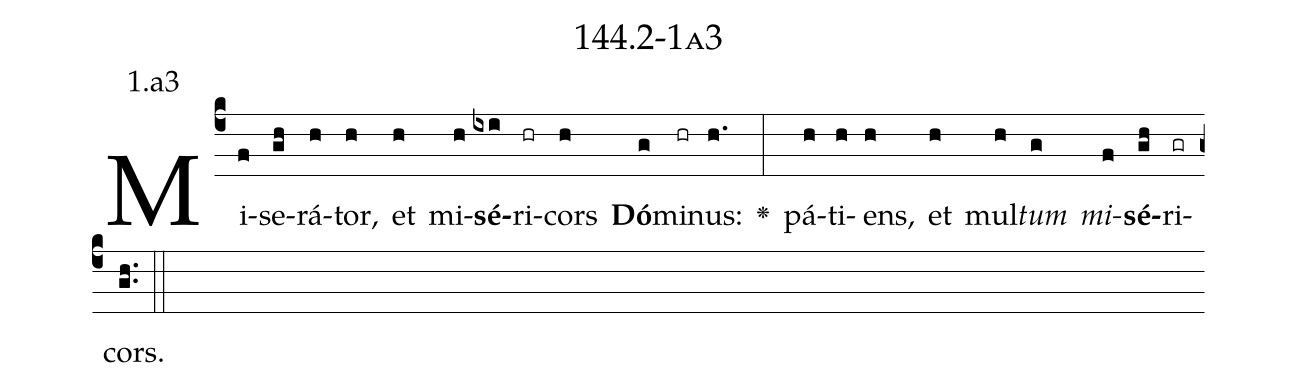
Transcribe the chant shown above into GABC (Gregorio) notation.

name: 144.2-1a3;
annotation: 1.a3;
%%
(c4)Mi(f)se(gh)rá(h)tor,(h) et(h) mi(h)<b>sé</b>(ixi)ri(hr)cors(h) <b>Dó</b>(g)mi(hr)nus:(h.) <v>\greheightstar</v>(:) pá(h)ti(h)ens,(h) et(h) mul(h)<i>tum</i>(g) <i>mi</i>(f)<b>sé</b>(gh)ri(gr)cors.(gh..) (::)


%E(h) u(h) o(g) u(f) a(gh) e.(gh..) (::)
